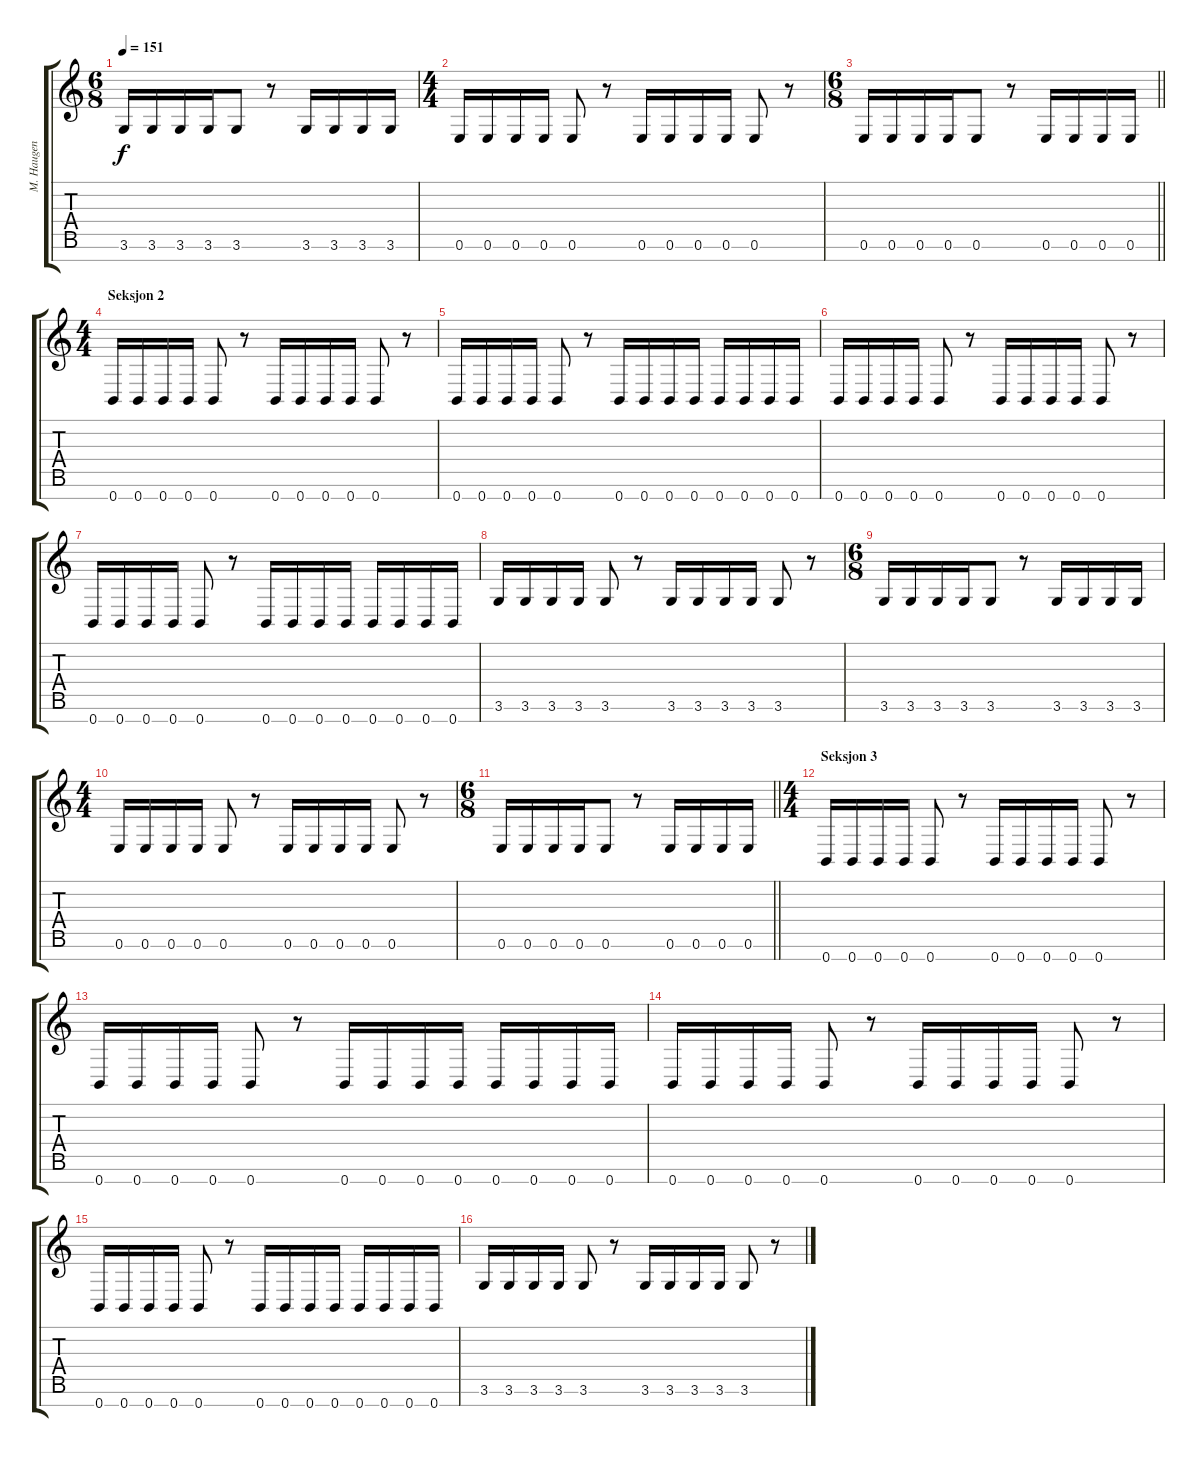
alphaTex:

\track ("M. Haugen" "M. Haugen") {instrument distortionguitar}
\staff {score tabs}
\tuning (E4 B3 G3 D3 A2 E2 B1) {hide}
\ts (6 8)
\tempo 151
\clef g2
\ks c
3.6.16{dy f} 3.6.16 3.6.16 3.6.16 3.6.8 r.8 3.6.16 3.6.16 3.6.16 3.6.16 |
\ts (4 4)
0.6.16 0.6.16 0.6.16 0.6.16 0.6.8 r.8 0.6.16 0.6.16 0.6.16 0.6.16 0.6.8 r.8 |
\ts (6 8)
\barLineRight lightlight
0.6.16 0.6.16 0.6.16 0.6.16 0.6.8 r.8 0.6.16 0.6.16 0.6.16 0.6.16 |
\ts (4 4)
\section ("" "Seksjon 2")
0.7.16 0.7.16 0.7.16 0.7.16 0.7.8 r.8 0.7.16 0.7.16 0.7.16 0.7.16 0.7.8 r.8 |
0.7.16 0.7.16 0.7.16 0.7.16 0.7.8 r.8 0.7.16 0.7.16 0.7.16 0.7.16 0.7.16 0.7.16 0.7.16 0.7.16 |
0.7.16 0.7.16 0.7.16 0.7.16 0.7.8 r.8 0.7.16 0.7.16 0.7.16 0.7.16 0.7.8 r.8 |
0.7.16 0.7.16 0.7.16 0.7.16 0.7.8 r.8 0.7.16 0.7.16 0.7.16 0.7.16 0.7.16 0.7.16 0.7.16 0.7.16 |
3.6.16 3.6.16 3.6.16 3.6.16 3.6.8 r.8 3.6.16 3.6.16 3.6.16 3.6.16 3.6.8 r.8 |
\ts (6 8)
3.6.16 3.6.16 3.6.16 3.6.16 3.6.8 r.8 3.6.16 3.6.16 3.6.16 3.6.16 |
\ts (4 4)
0.6.16 0.6.16 0.6.16 0.6.16 0.6.8 r.8 0.6.16 0.6.16 0.6.16 0.6.16 0.6.8 r.8 |
\ts (6 8)
\barLineRight lightlight
0.6.16 0.6.16 0.6.16 0.6.16 0.6.8 r.8 0.6.16 0.6.16 0.6.16 0.6.16 |
\ts (4 4)
\section ("" "Seksjon 3")
0.7.16 0.7.16 0.7.16 0.7.16 0.7.8 r.8 0.7.16 0.7.16 0.7.16 0.7.16 0.7.8 r.8 |
0.7.16 0.7.16 0.7.16 0.7.16 0.7.8 r.8 0.7.16 0.7.16 0.7.16 0.7.16 0.7.16 0.7.16 0.7.16 0.7.16 |
0.7.16 0.7.16 0.7.16 0.7.16 0.7.8 r.8 0.7.16 0.7.16 0.7.16 0.7.16 0.7.8 r.8 |
0.7.16 0.7.16 0.7.16 0.7.16 0.7.8 r.8 0.7.16 0.7.16 0.7.16 0.7.16 0.7.16 0.7.16 0.7.16 0.7.16 |
3.6.16 3.6.16 3.6.16 3.6.16 3.6.8 r.8 3.6.16 3.6.16 3.6.16 3.6.16 3.6.8 r.8
